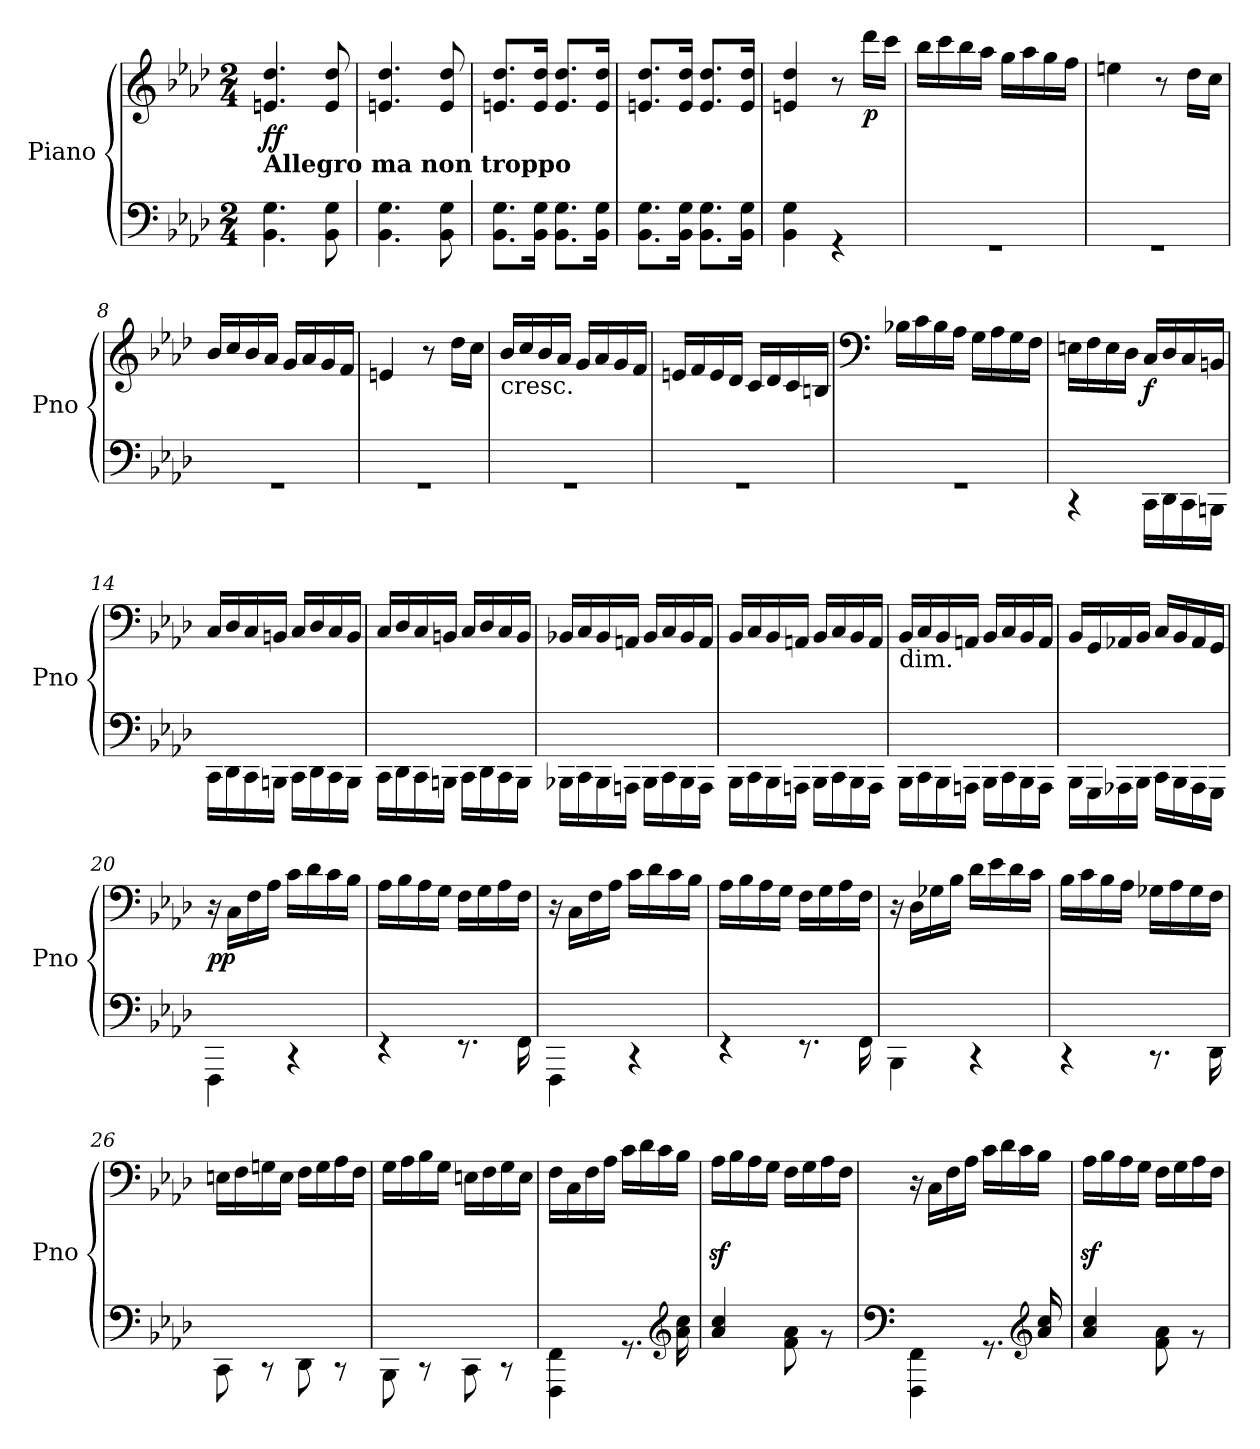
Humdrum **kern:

**kern	**kern	**dynam
*part1	*part1	*part1
*staff2	*staff1	*staff1/2
*I"Piano	*	*
*I'Pno	*	*
*clefF4	*clefG2	*
*k[b-e-a-d-]	*k[b-e-a-d-]	*
*f:	*f:	*
*M2/4	*M2/4	*
*MM144	*MM144	*
=1	=1	=1
*^	*	*
!	!	!LO:TX:b:B:t=Allegro ma non troppo	!
!	!	!	!LO:DY:b
2ryy	4.BB-\ 4.G\	4.en/ 4.dd-/	ff
.	8BB-\ 8G\	8e/ 8dd-/	.
=2	=2	=2	=2
2ryy	4.BB-\ 4.G\	4.en/ 4.dd-/	.
.	8BB-\ 8G\	8e/ 8dd-/	.
=3	=3	=3	=3
2ryy	8.BB-\ 8.G\L	8.en/ 8.dd-/L	.
.	16BB-\ 16G\Jk	16e/ 16dd-/Jk	.
.	8.BB-\ 8.G\L	8.e/ 8.dd-/L	.
.	16BB-\ 16G\Jk	16e/ 16dd-/Jk	.
=4	=4	=4	=4
2ryy	8.BB-\ 8.G\L	8.en/ 8.dd-/L	.
.	16BB-\ 16G\Jk	16e/ 16dd-/Jk	.
.	8.BB-\ 8.G\L	8.e/ 8.dd-/L	.
.	16BB-\ 16G\Jk	16e/ 16dd-/Jk	.
=5	=5	=5	=5
2ryy	4BB-\ 4G\	4en/ 4dd-/	.
.	4r	8r	.
!	!	!	!LO:DY:b
.	.	16ddd-\LL	p
.	.	16ccc\JJ	.
=6	=6	=6	=6
2ryy	2r	16bb-\LL	.
.	.	16ccc\	.
.	.	16bb-\	.
.	.	16aa-\JJ	.
.	.	16gg\LL	.
.	.	16aa-\	.
.	.	16gg\	.
.	.	16ff\JJ	.
=7	=7	=7	=7
2ryy	2r	4een\	.
.	.	8r	.
.	.	16dd-\LL	.
.	.	16cc\JJ	.
=8	=8	=8	=8
2ryy	2r	16b-/LL	.
.	.	16cc/	.
.	.	16b-/	.
.	.	16a-/JJ	.
.	.	16g/LL	.
.	.	16a-/	.
.	.	16g/	.
.	.	16f/JJ	.
!!LO:LB:g=z
=9	=9	=9	=9
2ryy	2r	4en/	.
.	.	8r	.
.	.	16dd-\LL	.
.	.	16cc\JJ	.
=10	=10	=10	=10
!	!	!LO:TX:b:t=cresc.	!
2ryy	2r	16b-/LL	.
.	.	16cc/	.
.	.	16b-/	.
.	.	16a-/JJ	.
.	.	16g/LL	.
.	.	16a-/	.
.	.	16g/	.
.	.	16f/JJ	.
=11	=11	=11	=11
2ryy	2r	16en/LL	.
.	.	16f/	.
.	.	16e/	.
.	.	16d-/JJ	.
.	.	16c/LL	.
.	.	16d-/	.
.	.	16c/	.
.	.	16Bn/JJ	.
=12	=12	=12	=12
*	*	*clefF4	*
2ryy	2r	16B-X\LL	.
.	.	16c\	.
.	.	16B-\	.
.	.	16A-\JJ	.
.	.	16G\LL	.
.	.	16A-\	.
.	.	16G\	.
.	.	16F\JJ	.
=13	=13	=13	=13
2ryy	4r	16En\LL	.
.	.	16F\	.
.	.	16E\	.
.	.	16D-\JJ	.
!	!	!	!LO:DY:b
.	16CC\LL	16C/LL	f
.	16DD-\	16D-/	.
.	16CC\	16C/	.
.	16BBBn\JJ	16BBn/JJ	.
!!LO:LB:g=z
=14	=14	=14	=14
2ryy	16CC\LL	16C/LL	.
.	16DD-\	16D-/	.
.	16CC\	16C/	.
.	16BBBn\JJ	16BBn/JJ	.
.	16CC\LL	16C/LL	.
.	16DD-\	16D-/	.
.	16CC\	16C/	.
.	16BBB\JJ	16BB/JJ	.
=15	=15	=15	=15
2ryy	16CC\LL	16C/LL	.
.	16DD-\	16D-/	.
.	16CC\	16C/	.
.	16BBBn\JJ	16BBn/JJ	.
.	16CC\LL	16C/LL	.
.	16DD-\	16D-/	.
.	16CC\	16C/	.
.	16BBB\JJ	16BB/JJ	.
=16	=16	=16	=16
2ryy	16BBB-X\LL	16BB-X/LL	.
.	16CC\	16C/	.
.	16BBB-\	16BB-/	.
.	16AAAn\JJ	16AAn/JJ	.
.	16BBB-\LL	16BB-/LL	.
.	16CC\	16C/	.
.	16BBB-\	16BB-/	.
.	16AAA\JJ	16AA/JJ	.
=17	=17	=17	=17
2ryy	16BBB-\LL	16BB-/LL	.
.	16CC\	16C/	.
.	16BBB-\	16BB-/	.
.	16AAAn\JJ	16AAn/JJ	.
.	16BBB-\LL	16BB-/LL	.
.	16CC\	16C/	.
.	16BBB-\	16BB-/	.
.	16AAA\JJ	16AA/JJ	.
!!LO:LB:g=z
=18	=18	=18	=18
!	!	!LO:TX:b:t=dim.	!
2ryy	16BBB-\LL	16BB-/LL	.
.	16CC\	16C/	.
.	16BBB-\	16BB-/	.
.	16AAAn\JJ	16AAn/JJ	.
.	16BBB-\LL	16BB-/LL	.
.	16CC\	16C/	.
.	16BBB-\	16BB-/	.
.	16AAA\JJ	16AA/JJ	.
=19	=19	=19	=19
2ryy	16BBB-\LL	16BB-/LL	.
.	16GGG\	16GG/	.
.	16AAA-X\	16AA-X/	.
.	16BBB-\JJ	16BB-/JJ	.
.	16CC\LL	16C/LL	.
.	16BBB-\	16BB-/	.
.	16AAA-\	16AA-/	.
.	16GGG\JJ	16GG/JJ	.
=20	=20	=20	=20
!	!	!	!LO:DY:b
2ryy	4FFF\	16r	pp
.	.	16C\LL	.
.	.	16F\	.
.	.	16A-\JJ	.
.	4r	16c\LL	.
.	.	16d-\	.
.	.	16c\	.
.	.	16B-\JJ	.
=21	=21	=21	=21
2ryy	4r	16A-\LL	.
.	.	16B-\	.
.	.	16A-\	.
.	.	16G\JJ	.
.	8.r	16F\LL	.
.	.	16G\	.
.	.	16A-\	.
.	16FF\	16F\JJ	.
!!LO:LB:g=z
=22	=22	=22	=22
2ryy	4FFF\	16r	.
.	.	16C\LL	.
.	.	16F\	.
.	.	16A-\JJ	.
.	4r	16c\LL	.
.	.	16d-\	.
.	.	16c\	.
.	.	16B-\JJ	.
=23	=23	=23	=23
2ryy	4r	16A-\LL	.
.	.	16B-\	.
.	.	16A-\	.
.	.	16G\JJ	.
.	8.r	16F\LL	.
.	.	16G\	.
.	.	16A-\	.
.	16FF\	16F\JJ	.
=24	=24	=24	=24
2ryy	4BBB-\	16r	.
.	.	16D-\LL	.
.	.	16G-X\	.
.	.	16B-\JJ	.
.	4r	16d-\LL	.
.	.	16e-\	.
.	.	16d-\	.
.	.	16c\JJ	.
=25	=25	=25	=25
2ryy	4r	16B-\LL	.
.	.	16c\	.
.	.	16B-\	.
.	.	16A-\JJ	.
.	8.r	16G-X\LL	.
.	.	16A-\	.
.	.	16G-\	.
.	16DD-\	16F\JJ	.
=26	=26	=26	=26
2ryy	8CC\	16En\LL	.
.	.	16F\	.
.	8r	16Gn\	.
.	.	16E\JJ	.
.	8DD-\	16F\LL	.
.	.	16G\	.
.	8r	16A-\	.
.	.	16F\JJ	.
!!LO:PB:g=z
=27	=27	=27	=27
2ryy	8BBB-\	16G\LL	.
.	.	16A-\	.
.	8r	16B-\	.
.	.	16G\JJ	.
.	8CC\	16En\LL	.
.	.	16F\	.
.	8r	16G\	.
.	.	16E\JJ	.
=28	=28	=28	=28
2ryy	4FFF\ 4FF\	16F\LL	.
.	.	16C\	.
.	.	16F\	.
.	.	16A-\JJ	.
.	8.r	16c\LL	.
.	.	16d-\	.
.	.	16c\	.
*clefG2	*	*	*
.	16a-\ 16cc\	16B-\JJ	.
=29	=29	=29	=29
2ryy	4a-/ 4cc/	16A-z<\LL	.
.	.	16B-\	.
.	.	16A-\	.
.	.	16G\JJ	.
.	8f\ 8a-\	16F\LL	.
.	.	16G\	.
.	8r	16A-\	.
.	.	16F\JJ	.
=30	=30	=30	=30
*clefF4	*	*	*
2ryy	4FFF\ 4FF\	16r	.
.	.	16C\LL	.
.	.	16F\	.
.	.	16A-\JJ	.
.	8.r	16c\LL	.
.	.	16d-\	.
.	.	16c\	.
*clefG2	*	*	*
.	16a-/ 16cc/	16B-\JJ	.
=31	=31	=31	=31
2ryy	4a-/ 4cc/	16A-z<\LL	.
.	.	16B-\	.
.	.	16A-\	.
.	.	16G\JJ	.
.	8f\ 8a-\	16F\LL	.
.	.	16G\	.
.	8r	16A-\	.
.	.	16F\JJ	.
*v	*v	*	*
=	=	=
*-	*-	*-
